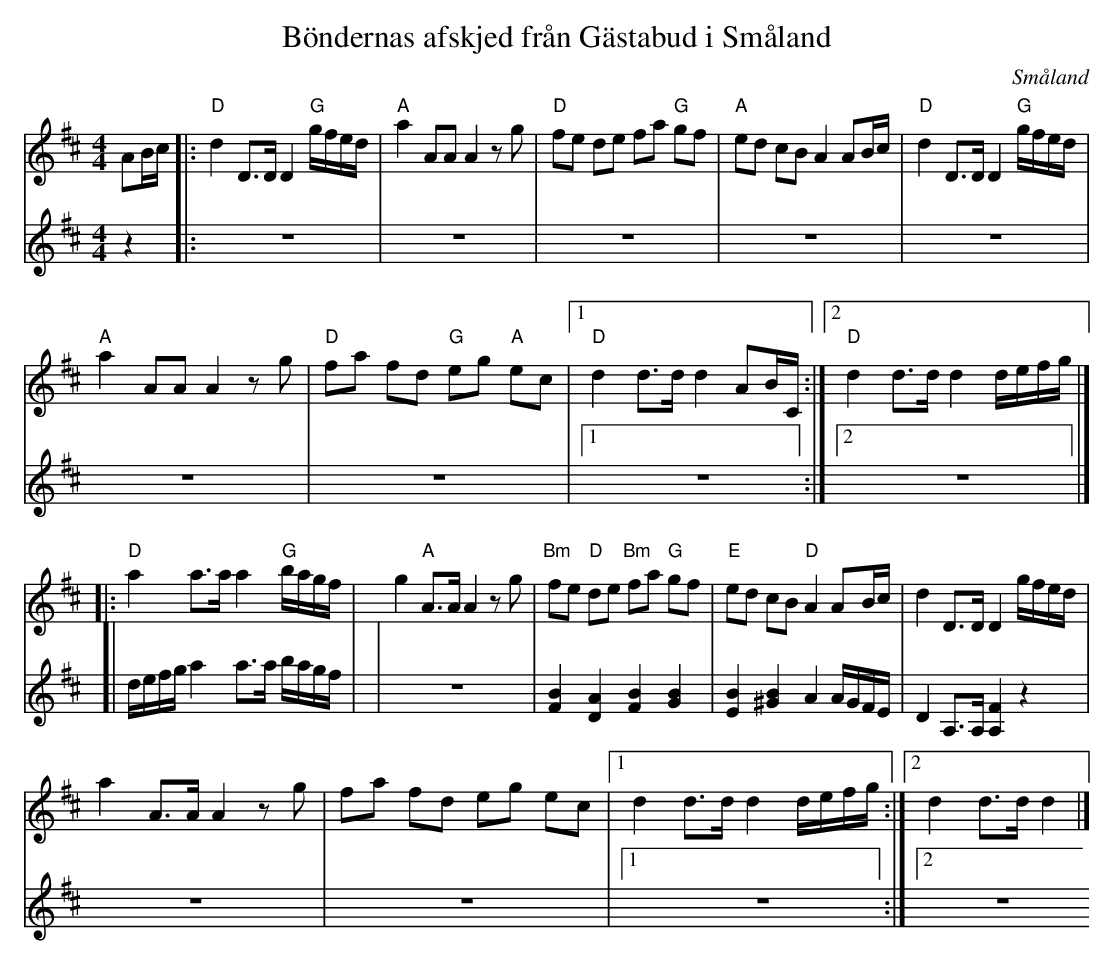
X:1
T:Böndernas afskjed från Gästabud i Småland
O:Småland
M:4/4
L:1/16
K:D
[V:1]A2Bc|:"D" d4 D3D D4 "G" gfed|"A" a4 A2A2 A4 z2g2|"D" f2e2 d2e2 f2a2 "G" g2f2|"A" e2d2 c2B2 A4 A2Bc|"D" d4 D3D D4 "G" gfed|
[V:2]z4  |:z16               |z16                  |z16                    |z16                  |z16               |
[V:1]"A" a4 A2A2 A4 z2g2|"D" f2a2 f2d2 "G" e2g2 "A" e2c2|[1 "D" d4d3d d4 A2BC:|[2 "D" d4 d3d d4 defg|]
[V:2]z16              |z16                |[1 z16          :|[2 z16           |]
[V:1][|:"D" a4 a3a a4 "G" bagf  |g4 "A" A3A A4 z2g2|"Bm" f2e2 "D" d2e2 "Bm" f2a2 "G" g2f2|"E" e2d2 c2B2 "D" A4 A2Bc|d4 D3D D4 gfed|
[V:2][|defg a4 a3a bagf|           |z16           |[F4 B4][D4 A4][F4 B4][G4 B4]|[E4 B4][^G4 B4] A4 AGFE|D4 A,3A, [A,4 F4] z4|
[V:1]a4 A3A A4 z2g2|f2a2 f2d2 e2g2 e2c2|[1 d4 d3d d4 defg:|[2 d4 d3d d4|]
[V:2]z16           |z16                |[1 z16           :|[2 z16      |]
